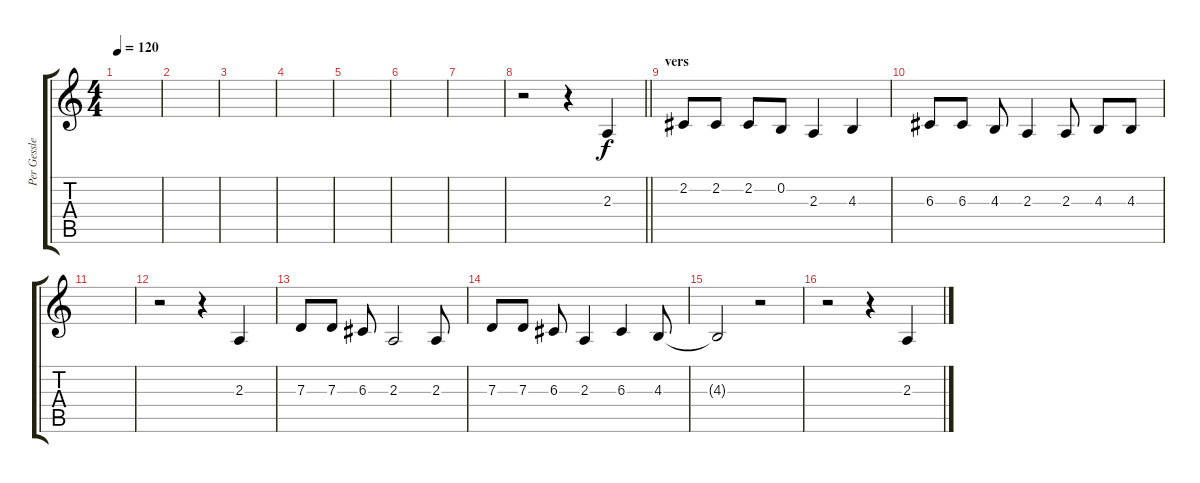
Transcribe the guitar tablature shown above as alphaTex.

\track ("Per Gessle" "Per Gessle") {instrument lead6voice}
\staff {score tabs}
\tuning (E4 B3 G3 D3 A2 E2) {hide}
\ts (4 4)
\tempo 120
\clef g2
\ks c
|
|
|
|
|
|
|
\barLineRight lightlight
r.2 r.4 2.3.4 |
\section ("" "vers")
2.2.8 2.2.8 2.2.8 0.2.8 2.3.4 4.3.4 |
6.3.8 6.3.8 4.3.8 2.3.4 2.3.8 4.3.8 4.3.8 |
|
r.2 r.4 2.3.4 |
7.3.8 7.3.8 6.3.8 2.3.2 2.3.8 |
7.3.8 7.3.8 6.3.8 2.3.4 6.3.4 4.3.8 |
4.3{t}.2 r.2 |
r.2 r.4 2.3.4
